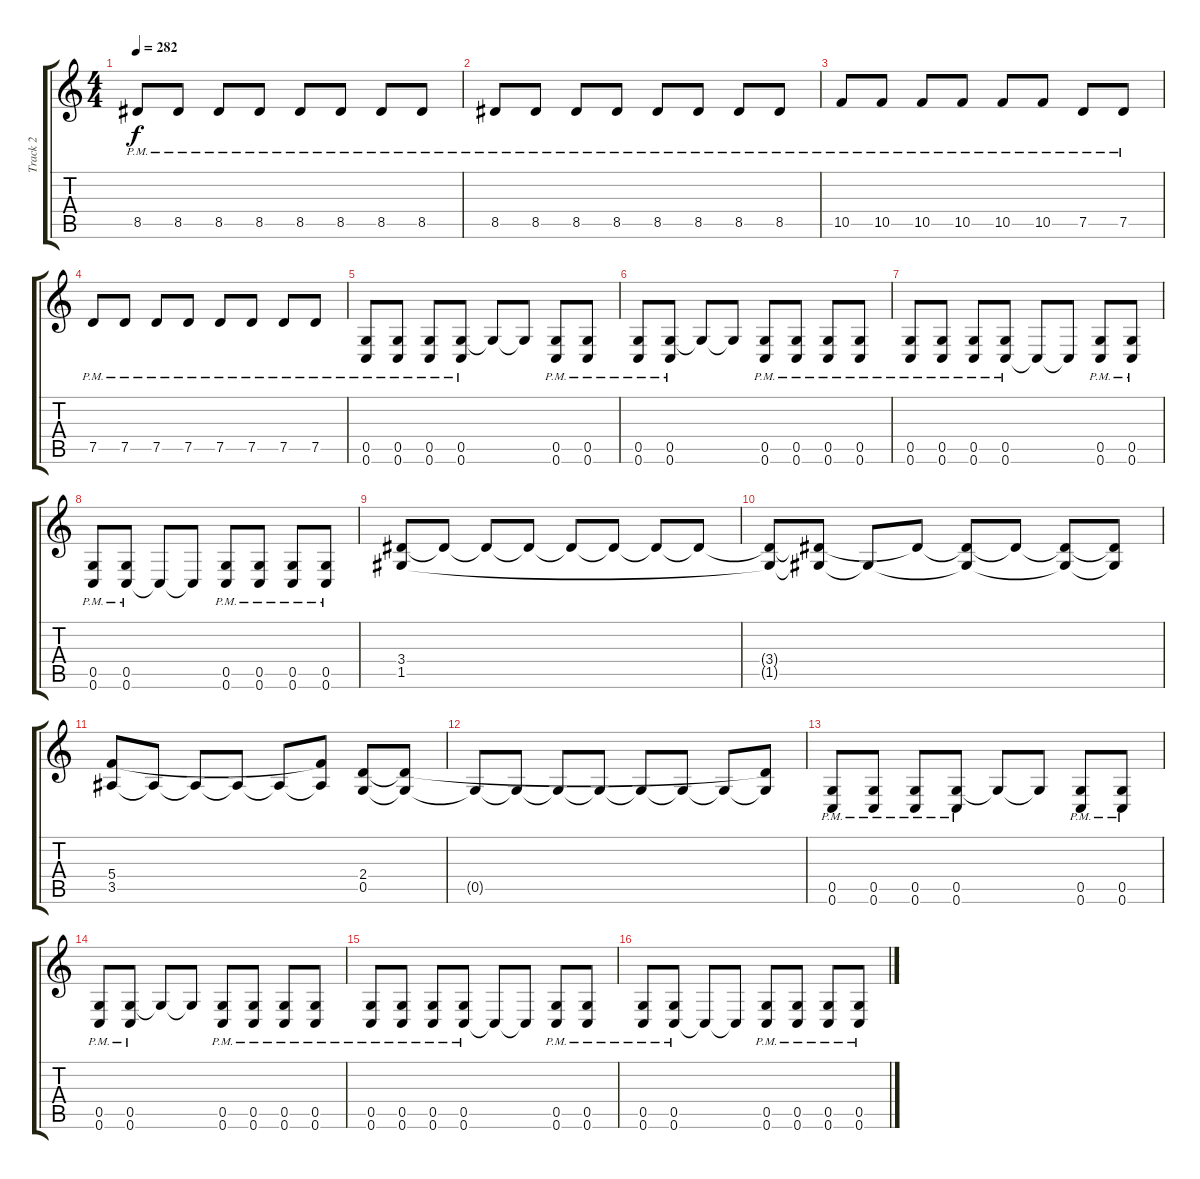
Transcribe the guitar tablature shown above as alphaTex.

\track ("Track 2" "Track 2") {instrument distortionguitar}
\staff {score tabs}
\tuning (D4 A3 F3 C3 G2 C2) {hide}
\ts (4 4)
\tempo 282
\clef g2
\ks c
8.5{pm}.8{dy f} 8.5{pm}.8 8.5{pm}.8 8.5{pm}.8 8.5{pm}.8 8.5{pm}.8 8.5{pm}.8 8.5{pm}.8 |
8.5{pm}.8 8.5{pm}.8 8.5{pm}.8 8.5{pm}.8 8.5{pm}.8 8.5{pm}.8 8.5{pm}.8 8.5{pm}.8 |
10.5{pm}.8 10.5{pm}.8 10.5{pm}.8 10.5{pm}.8 10.5{pm}.8 10.5{pm}.8 7.5{pm}.8 7.5{pm}.8 |
7.5{pm}.8 7.5{pm}.8 7.5{pm}.8 7.5{pm}.8 7.5{pm}.8 7.5{pm}.8 7.5{pm}.8 7.5{pm}.8 |
(0.5{pm} 0.6{pm}).8 (0.5{pm} 0.6{pm}).8 (0.5{pm} 0.6{pm}).8 (0.5{pm} 0.6{pm}).8 0.5{t}.8 0.5{t}.8 (0.5{pm} 0.6{pm}).8 (0.5{pm} 0.6{pm}).8 |
(0.5{pm} 0.6{pm}).8 (0.5{pm} 0.6{pm}).8 0.5{t}.8 0.5{t}.8 (0.5{pm} 0.6{pm}).8 (0.5{pm} 0.6{pm}).8 (0.5{pm} 0.6{pm}).8 (0.5{pm} 0.6{pm}).8 |
(0.5{pm} 0.6{pm}).8 (0.5{pm} 0.6{pm}).8 (0.5{pm} 0.6{pm}).8 (0.5{pm} 0.6{pm}).8 0.6{t}.8 0.6{t}.8 (0.5{pm} 0.6{pm}).8 (0.5{pm} 0.6{pm}).8 |
(0.5{pm} 0.6{pm}).8 (0.5{pm} 0.6{pm}).8 0.6{t}.8 0.6{t}.8 (0.5{pm} 0.6{pm}).8 (0.5{pm} 0.6{pm}).8 (0.5{pm} 0.6{pm}).8 (0.5{pm} 0.6{pm}).8 |
(3.4 1.5).8 3.4{t}.8 3.4{t}.8 3.4{t}.8 3.4{t}.8 3.4{t}.8 3.4{t}.8 3.4{t}.8 |
(3.4{t} 1.5{t}).8 (3.4{t} 1.5{t}).8 1.5{t}.8 3.4{t}.8 (3.4{t} 1.5{t}).8 3.4{t}.8 (3.4{t} 1.5{t}).8 (3.4{t} 1.5{t}).8 |
(5.4 3.5).8 3.5{t}.8 3.5{t}.8 3.5{t}.8 3.5{t}.8 (5.4{t} 3.5{t}).8 (2.4 0.5).8 (2.4{t} 0.5{t}).8 |
0.5{t}.8 0.5{t}.8 0.5{t}.8 0.5{t}.8 0.5{t}.8 0.5{t}.8 0.5{t}.8 (2.4{t} 0.5{t}).8 |
(0.5{pm} 0.6{pm}).8 (0.5{pm} 0.6{pm}).8 (0.5{pm} 0.6{pm}).8 (0.5{pm} 0.6{pm}).8 0.5{t}.8 0.5{t}.8 (0.5{pm} 0.6{pm}).8 (0.5{pm} 0.6{pm}).8 |
(0.5{pm} 0.6{pm}).8 (0.5{pm} 0.6{pm}).8 0.5{t}.8 0.5{t}.8 (0.5{pm} 0.6{pm}).8 (0.5{pm} 0.6{pm}).8 (0.5{pm} 0.6{pm}).8 (0.5{pm} 0.6{pm}).8 |
(0.5{pm} 0.6{pm}).8 (0.5{pm} 0.6{pm}).8 (0.5{pm} 0.6{pm}).8 (0.5{pm} 0.6{pm}).8 0.6{t}.8 0.6{t}.8 (0.5{pm} 0.6{pm}).8 (0.5{pm} 0.6{pm}).8 |
(0.5{pm} 0.6{pm}).8 (0.5{pm} 0.6{pm}).8 0.6{t}.8 0.6{t}.8 (0.5{pm} 0.6{pm}).8 (0.5{pm} 0.6{pm}).8 (0.5{pm} 0.6{pm}).8 (0.5{pm} 0.6{pm}).8
